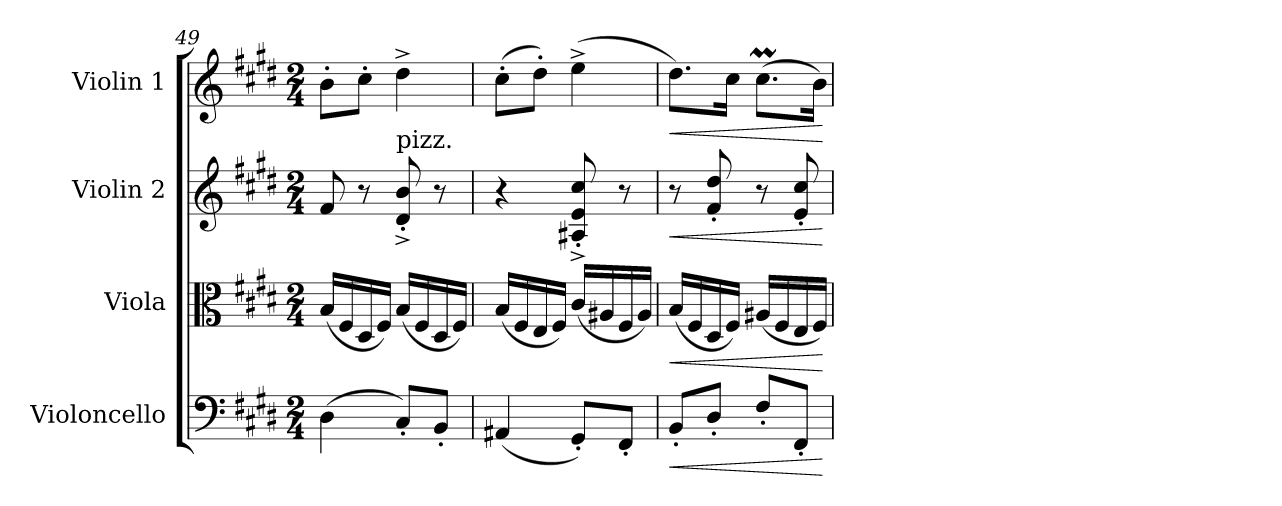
**kern	**dynam	**kern	**dynam	**kern	**dynam	**kern	**dynam
*part4	*part4	*part3	*part3	*part2	*part2	*part1	*part1
*staff4	*staff4	*staff3	*staff3	*staff2	*staff2	*staff1	*staff1
*I"Violoncello	*	*I"Viola	*	*I"Violin 2	*	*I"Violin 1	*
*I'Vc	*	*I'Vla	*	*I'Vln	*	*I'Vln	*
*clefF4	*	*clefC3	*	*clefG2	*	*clefG2	*
*k[f#c#g#d#]	*	*k[f#c#g#d#]	*	*k[f#c#g#d#]	*	*k[f#c#g#d#]	*
*M2/4	*	*M2/4	*	*M2/4	*	*M2/4	*
=49	=49	=49	=49	=49	=49	=49	=49
(4D#\	.	(16B/LL	.	8f#/	.	8b'\L	.
.	.	16F#/	.	.	.	.	.
.	.	16D#/	.	8r	.	8cc#'\J	.
.	.	16F#/JJ)	.	.	.	.	.
!	!	!	!	!LO:TX:a:t=pizz.	!	!	!
8C#'/L)	.	(16B/LL	.	8d#/'^ 8b/'^	.	4dd#^\	.
.	.	16F#/	.	.	.	.	.
8BB'/J	.	16D#/	.	8r	.	.	.
.	.	16F#/JJ)	.	.	.	.	.
=50	=50	=50	=50	=50	=50	=50	=50
(4AA#X/	.	(16B/LL	.	4r	.	(8cc#'\L	.
.	.	16F#/	.	.	.	.	.
.	.	16E/	.	.	.	8dd#'\J)	.
.	.	16F#/JJ)	.	.	.	.	.
8GG#'/L)	.	(16c#/LL	.	8A#X/'^ 8e/'^ 8cc#/'^	.	(4ee^\	.
.	.	16A#X/	.	.	.	.	.
8FF#'/J	.	16F#/	.	8r	.	.	.
.	.	16A#/JJ)	.	.	.	.	.
=51	=51	=51	=51	=51	=51	=51	=51
!	!LO:HP:b	!	!LO:HP:b	!	!LO:HP:b	!	!LO:HP:b
8BB'/L	<	(16B/LL	<	8r	<	8.dd#\L)	<
.	.	16F#/	.	.	.	.	.
8D#'/J	.	16D#/	.	8f#/' 8dd#/'	.	.	.
.	.	16F#/JJ)	.	.	.	16cc#\Jk	.
8F#'/L	.	(16A#X/LL	.	8r	.	(8.cc#M\L	.
.	.	16F#/	.	.	.	.	.
8FF#'/J	.	16E/	.	8e/' 8cc#/'	.	.	.
.	.	16F#/JJ)	.	.	.	16b\Jk)	.
.	[	.	[	.	[	.	[
=	=	=	=	=	=	=	=
*-	*-	*-	*-	*-	*-	*-	*-
